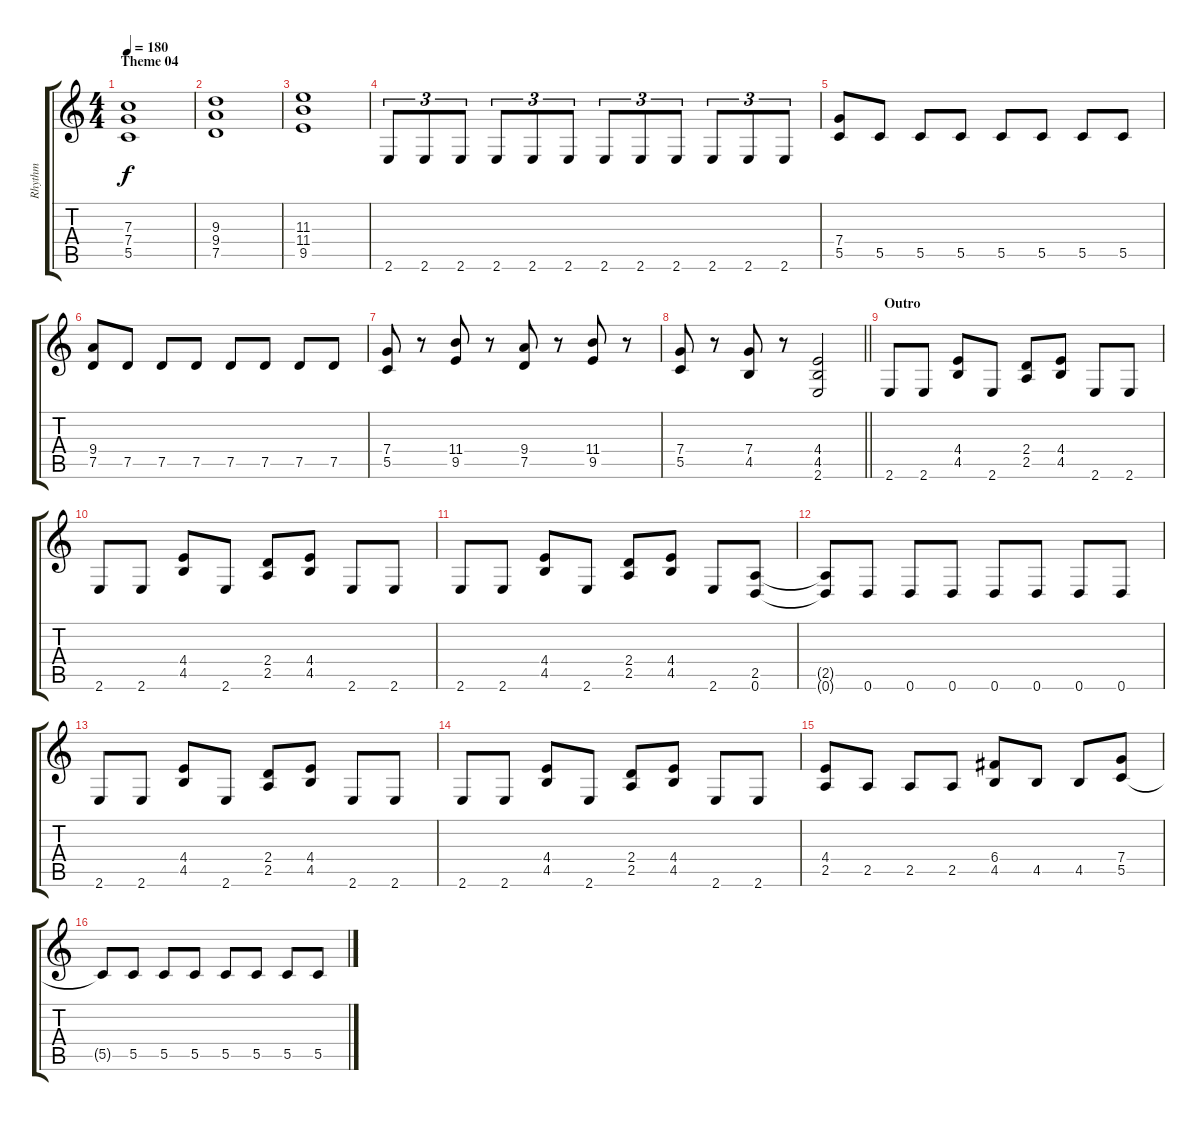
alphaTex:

\track ("Rhythm" "Rhythm") {instrument distortionguitar}
\staff {score tabs}
\tuning (D4 A3 F3 C3 G2 D2) {hide}
\ts (4 4)
\section ("" "Theme 04")
\tempo 180
\clef g2
\ks c
(7.3 7.4 5.5).1{dy f} |
(9.3 9.4 7.5).1 |
(11.3 11.4 9.5).1 |
2.6.8{tu (3 2)} 2.6.8{tu (3 2)} 2.6.8{tu (3 2)} 2.6.8{tu (3 2)} 2.6.8{tu (3 2)} 2.6.8{tu (3 2)} 2.6.8{tu (3 2)} 2.6.8{tu (3 2)} 2.6.8{tu (3 2)} 2.6.8{tu (3 2)} 2.6.8{tu (3 2)} 2.6.8{tu (3 2)} |
(7.4 5.5).8 5.5.8 5.5.8 5.5.8 5.5.8 5.5.8 5.5.8 5.5.8 |
(9.4 7.5).8 7.5.8 7.5.8 7.5.8 7.5.8 7.5.8 7.5.8 7.5.8 |
(7.4 5.5).8 r.8 (11.4 9.5).8 r.8 (9.4 7.5).8 r.8 (11.4 9.5).8 r.8 |
\barLineRight lightlight
(7.4 5.5).8 r.8 (7.4 4.5).8 r.8 (4.4 4.5 2.6).2 |
\section ("" "Outro")
2.6.8 2.6.8 (4.4 4.5).8 2.6.8 (2.4 2.5).8 (4.4 4.5).8 2.6.8 2.6.8 |
2.6.8 2.6.8 (4.4 4.5).8 2.6.8 (2.4 2.5).8 (4.4 4.5).8 2.6.8 2.6.8 |
2.6.8 2.6.8 (4.4 4.5).8 2.6.8 (2.4 2.5).8 (4.4 4.5).8 2.6.8 (2.5 0.6).8 |
(2.5{t} 0.6{t}).8 0.6.8 0.6.8 0.6.8 0.6.8 0.6.8 0.6.8 0.6.8 |
2.6.8 2.6.8 (4.4 4.5).8 2.6.8 (2.4 2.5).8 (4.4 4.5).8 2.6.8 2.6.8 |
2.6.8 2.6.8 (4.4 4.5).8 2.6.8 (2.4 2.5).8 (4.4 4.5).8 2.6.8 2.6.8 |
(4.4 2.5).8 2.5.8 2.5.8 2.5.8 (6.4 4.5).8 4.5.8 4.5.8 (7.4 5.5).8 |
5.5{t}.8 5.5.8 5.5.8 5.5.8 5.5.8 5.5.8 5.5.8 5.5.8
